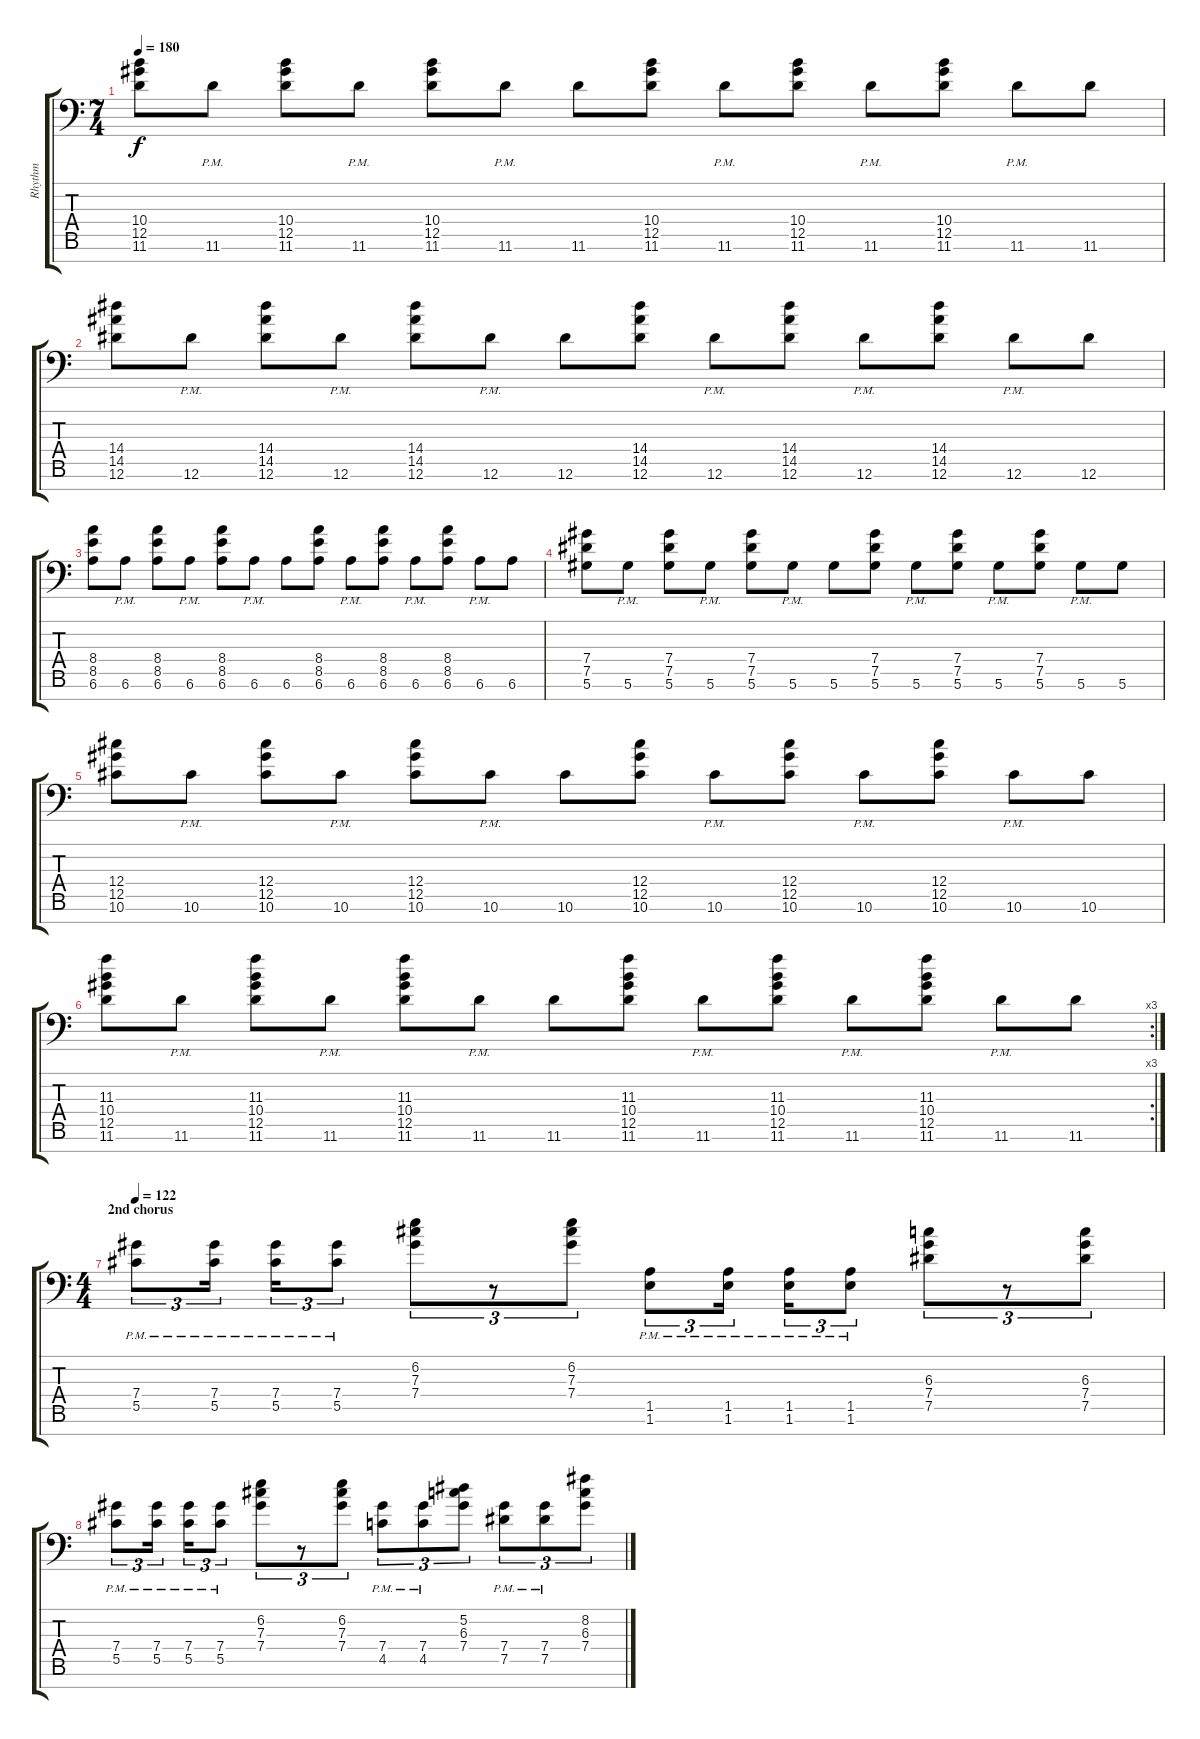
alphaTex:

\track ("Rhythm" "Rhythm") {instrument overdrivenguitar}
\staff {score tabs}
\tuning (Eb4 Bb3 Gb3 Db3 Ab2 Eb2 Bb1) {hide}
\ts (7 4)
\tempo 180
\clef f4
\ks c
(10.4 12.5 11.6).8{dy f} 11.6{pm}.8 (10.4 12.5 11.6).8 11.6{pm}.8 (10.4 12.5 11.6).8 11.6{pm}.8 11.6.8 (10.4 12.5 11.6).8 11.6{pm}.8 (10.4 12.5 11.6).8 11.6{pm}.8 (10.4 12.5 11.6).8 11.6{pm}.8 11.6.8 |
(14.4 14.5 12.6).8 12.6{pm}.8 (14.4 14.5 12.6).8 12.6{pm}.8 (14.4 14.5 12.6).8 12.6{pm}.8 12.6.8 (14.4 14.5 12.6).8 12.6{pm}.8 (14.4 14.5 12.6).8 12.6{pm}.8 (14.4 14.5 12.6).8 12.6{pm}.8 12.6.8 |
(8.4 8.5 6.6).8 6.6{pm}.8 (8.4 8.5 6.6).8 6.6{pm}.8 (8.4 8.5 6.6).8 6.6{pm}.8 6.6.8 (8.4 8.5 6.6).8 6.6{pm}.8 (8.4 8.5 6.6).8 6.6{pm}.8 (8.4 8.5 6.6).8 6.6{pm}.8 6.6.8 |
(7.4 7.5 5.6).8 5.6{pm}.8 (7.4 7.5 5.6).8 5.6{pm}.8 (7.4 7.5 5.6).8 5.6{pm}.8 5.6.8 (7.4 7.5 5.6).8 5.6{pm}.8 (7.4 7.5 5.6).8 5.6{pm}.8 (7.4 7.5 5.6).8 5.6{pm}.8 5.6.8 |
(12.4 12.5 10.6).8 10.6{pm}.8 (12.4 12.5 10.6).8 10.6{pm}.8 (12.4 12.5 10.6).8 10.6{pm}.8 10.6.8 (12.4 12.5 10.6).8 10.6{pm}.8 (12.4 12.5 10.6).8 10.6{pm}.8 (12.4 12.5 10.6).8 10.6{pm}.8 10.6.8 |
\rc 3
(11.3 10.4 12.5 11.6).8 11.6{pm}.8 (11.3 10.4 12.5 11.6).8 11.6{pm}.8 (11.3 10.4 12.5 11.6).8 11.6{pm}.8 11.6.8 (11.3 10.4 12.5 11.6).8 11.6{pm}.8 (11.3 10.4 12.5 11.6).8 11.6{pm}.8 (11.3 10.4 12.5 11.6).8 11.6{pm}.8 11.6.8 |
\ts (4 4)
\section ("" "2nd chorus")
\tempo 122
(7.4{pm} 5.5{pm}).8{tu (3 2)} (7.4 5.5{pm}).16{tu (3 2)} (7.4 5.5{pm}).16{tu (3 2)} (7.4 5.5{pm}).8{tu (3 2)} (6.2 7.3 7.4).8{tu (3 2)} r.8{tu (3 2)} (6.2 7.3 7.4).8{tu (3 2)} (1.5{pm} 1.6).8{tu (3 2)} (1.5{pm} 1.6).16{tu (3 2)} (1.5{pm} 1.6).16{tu (3 2)} (1.5{pm} 1.6).8{tu (3 2)} (6.3 7.4 7.5).8{tu (3 2)} r.8{tu (3 2)} (6.3 7.4 7.5).8{tu (3 2)} |
(7.4{pm} 5.5).8{tu (3 2)} (7.4{pm} 5.5).16{tu (3 2)} (7.4{pm} 5.5).16{tu (3 2)} (7.4{pm} 5.5).8{tu (3 2)} (6.2 7.3 7.4).8{tu (3 2)} r.8{tu (3 2)} (6.2 7.3 7.4).8{tu (3 2)} (7.4{pm} 4.5).8{tu (3 2)} (7.4{pm} 4.5).8{tu (3 2)} (5.2 6.3 7.4).8{tu (3 2)} (7.4{pm} 7.5).8{tu (3 2)} (7.4{pm} 7.5).8{tu (3 2)} (8.2 6.3 7.4).8{tu (3 2)}
